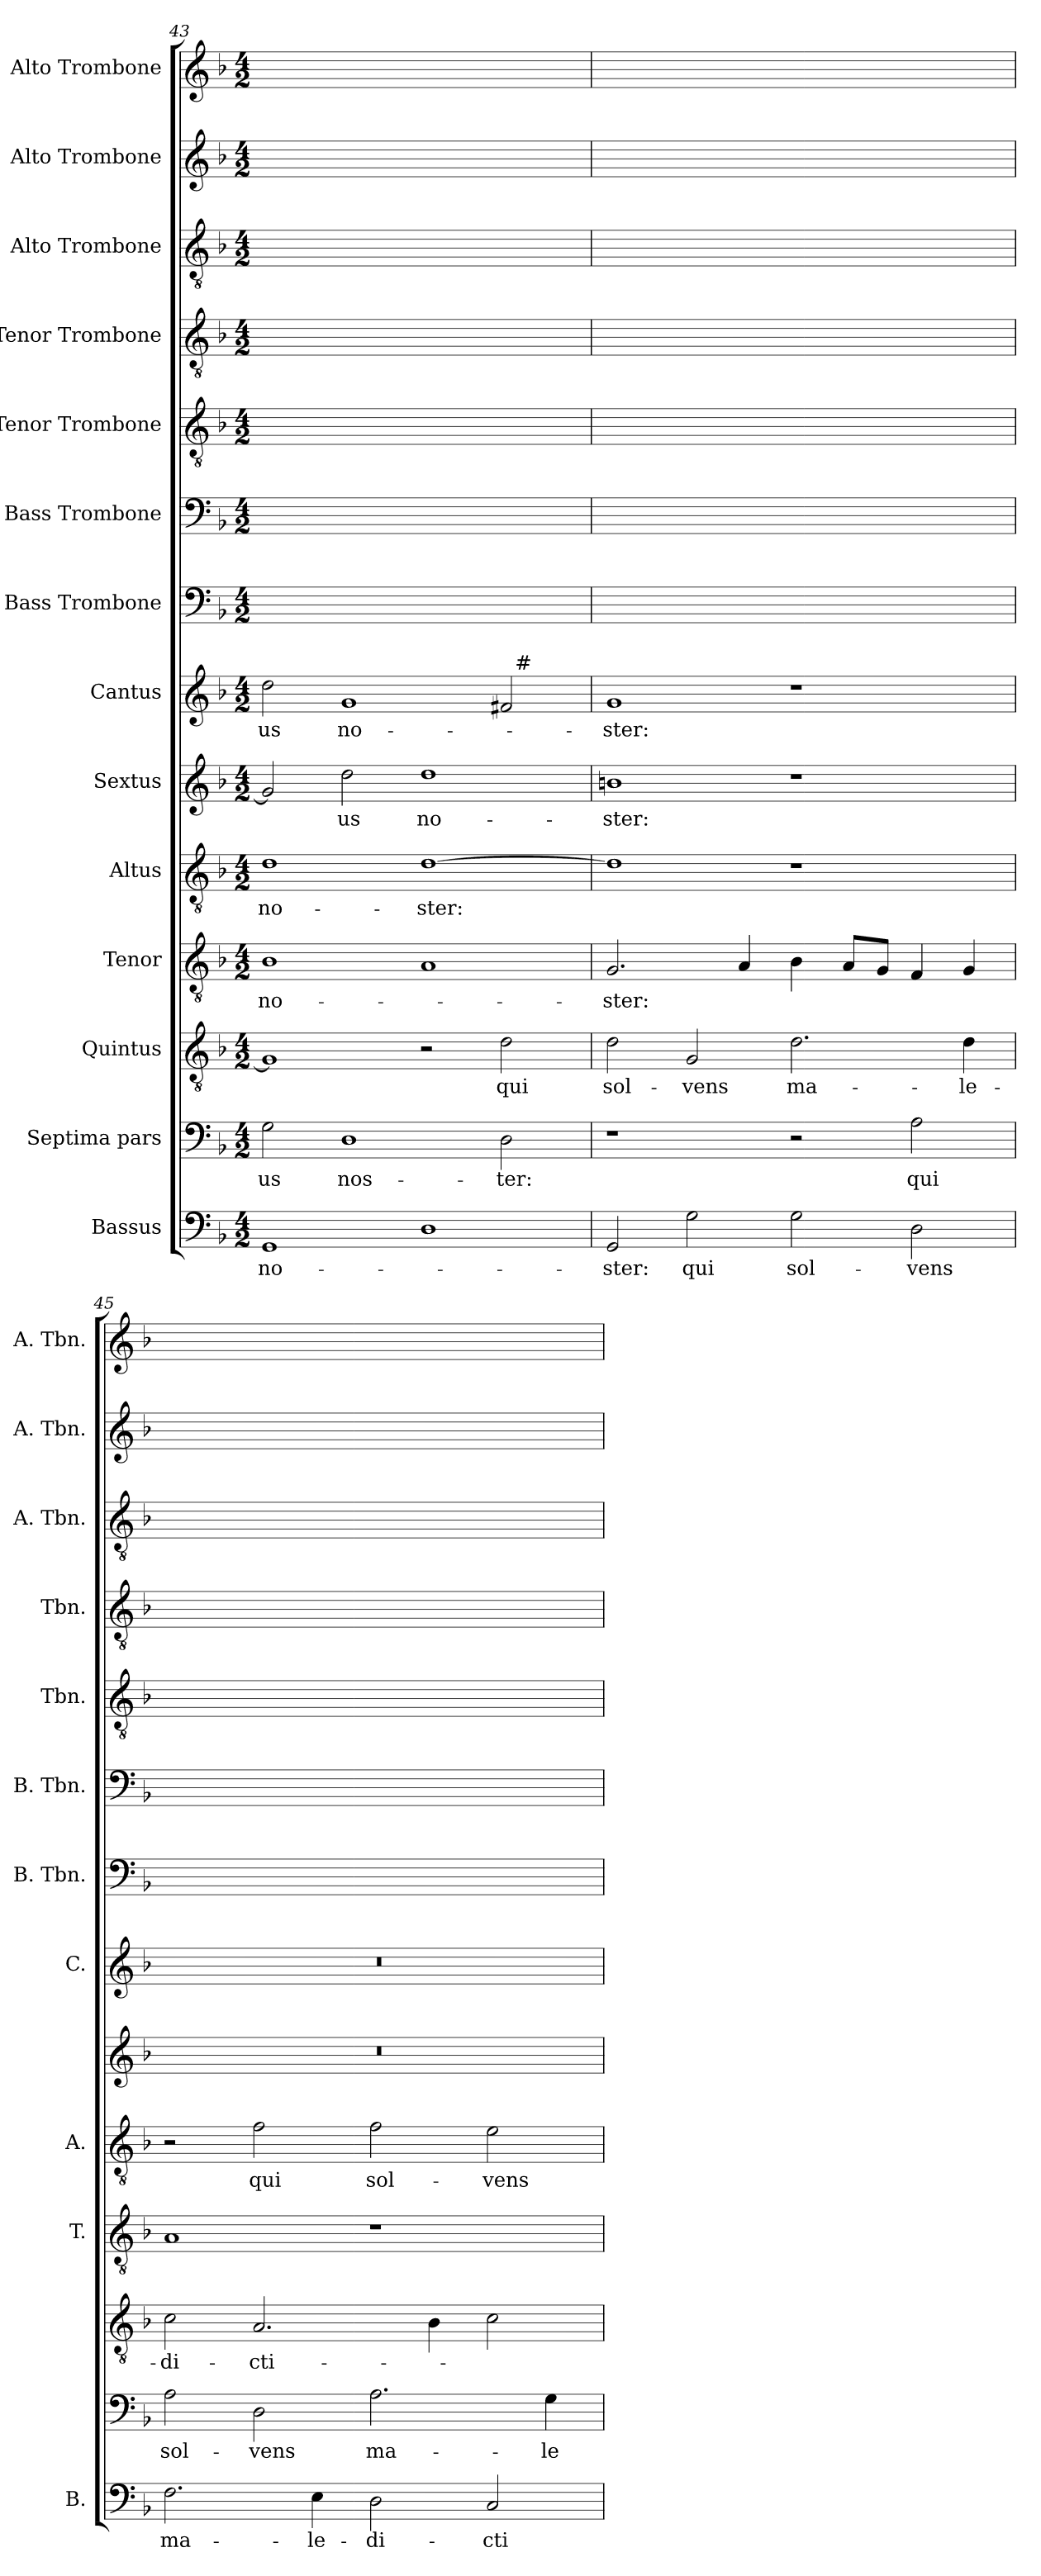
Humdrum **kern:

**kern	**text	**kern	**text	**kern	**text	**kern	**text	**kern	**text	**kern	**text	**kern	**text	**kern	**text	**kern	**text	**kern	**text	**kern	**text	**kern	**text	**kern	**text	**kern	**text
*part14	*part14	*part13	*part13	*part12	*part12	*part11	*part11	*part10	*part10	*part9	*part9	*part8	*part8	*part7	*part7	*part6	*part6	*part5	*part5	*part4	*part4	*part3	*part3	*part2	*part2	*part1	*part1
*staff14	*staff14	*staff13	*staff13	*staff12	*staff12	*staff11	*staff11	*staff10	*staff10	*staff9	*staff9	*staff8	*staff8	*staff7	*staff7	*staff6	*staff6	*staff5	*staff5	*staff4	*staff4	*staff3	*staff3	*staff2	*staff2	*staff1	*staff1
*I"Bassus	*	*I"Septima pars	*	*I"Quintus	*	*I"Tenor	*	*I"Altus	*	*I"Sextus	*	*I"Cantus	*	*I"Bass Trombone	*	*I"Bass Trombone	*	*I"Tenor Trombone	*	*I"Tenor Trombone	*	*I"Alto Trombone	*	*I"Alto Trombone	*	*I"Alto Trombone	*
*I'B.	*	*	*	*	*	*I'T.	*	*I'A.	*	*	*	*I'C.	*	*I'B. Tbn.	*	*I'B. Tbn.	*	*I'Tbn.	*	*I'Tbn.	*	*I'A. Tbn.	*	*I'A. Tbn.	*	*I'A. Tbn.	*
*clefF4	*	*clefF4	*	*clefGv2	*	*clefGv2	*	*clefGv2	*	*clefG2	*	*clefG2	*	*clefF4	*	*clefF4	*	*clefGv2	*	*clefGv2	*	*clefGv2	*	*clefG2	*	*clefG2	*
*	*	*	*	*ITrd7c12	*	*ITrd7c12	*	*ITrd7c12	*	*	*	*	*	*	*	*	*	*	*	*	*	*	*	*	*	*	*
*k[b-]	*	*k[b-]	*	*k[b-]	*	*k[b-]	*	*k[b-]	*	*k[b-]	*	*k[b-]	*	*k[b-]	*	*k[b-]	*	*k[b-]	*	*k[b-]	*	*k[b-]	*	*k[b-]	*	*k[b-]	*
*d:	*	*d:	*	*d:	*	*d:	*	*d:	*	*d:	*	*d:	*	*d:	*	*d:	*	*d:	*	*d:	*	*d:	*	*d:	*	*d:	*
*M4/2	*	*M4/2	*	*M4/2	*	*M4/2	*	*M4/2	*	*M4/2	*	*M4/2	*	*M4/2	*	*M4/2	*	*M4/2	*	*M4/2	*	*M4/2	*	*M4/2	*	*M4/2	*
=43	=43	=43	=43	=43	=43	=43	=43	=43	=43	=43	=43	=43	=43	=43	=43	=43	=43	=43	=43	=43	=43	=43	=43	=43	=43	=43	=43
!	!LO:LY:b	!	!LO:LY:b	!	!	!	!LO:LY:b	!	!LO:LY:b	!	!	!	!LO:LY:b	!	!	!	!	!	!	!	!	!	!	!	!	!	!
*	*	*	*	*	*	*	*	*	*	*	*	*^	*	*	*	*	*	*	*	*	*	*	*	*	*	*	*
1GG	no-	2G\	-us	1GG]	.	1BB-	no-	1D	no-	2g/]	.	2dd\	1ryy	-us	1GGyy	no-	2G\yy	-us	1GGyy]	.	1BB-yy	no-	1Dyy	no-	2g/yy]	.	2dd\yy	-us
!	!	!	!LO:LY:b	!	!	!	!	!	!	!	!LO:LY:b	!	!	!LO:LY:b	!	!	!	!	!	!	!	!	!	!	!	!	!	!
.	.	1D	nos-	.	.	.	.	.	.	2dd\	-us	1g	.	no-	.	.	1Dyy	nos-	.	.	.	.	.	.	2dd\yy	-us	1gyy	no-
!	!	!	!	!	!	!	!	!	!LO:LY:b	!	!LO:LY:b	!	!	!	!	!	!	!	!	!	!	!	!	!	!	!	!	!
1D	.	.	.	2r	.	1AA	.	[>1D	-ster:	1dd	no-	.	2ryy	.	1Dyy	.	.	.	2ryy	.	1AAyy	.	[<1Dyy	-ster:	1ddyy	no-	.	.
!	!	!	!LO:LY:b	!	!LO:LY:b	!	!	!	!	!	!	!	!	!	!	!	!	!	!	!	!	!	!	!	!	!	!	!
.	.	2D\	-ter:	2D\	qui	.	.	.	.	.	.	2f#/	32ryy	.	.	.	2D\yy	-ter:	2D/yy	qui	.	.	.	.	.	.	2f#/yy	.
!	!	!	!	!	!	!	!	!	!	!	!	!	!LO:TX:a:t=#	!	!	!	!	!	!	!	!	!	!	!	!	!	!	!
.	.	.	.	.	.	.	.	.	.	.	.	.	4...ryy	.	.	.	.	.	.	.	.	.	.	.	.	.	.	.
=44	=44	=44	=44	=44	=44	=44	=44	=44	=44	=44	=44	=44	=44	=44	=44	=44	=44	=44	=44	=44	=44	=44	=44	=44	=44	=44	=44	=44
!	!LO:LY:b	!	!	!	!LO:LY:b	!	!LO:LY:b	!	!	!	!LO:LY:b	!	!	!LO:LY:b	!	!	!	!	!	!	!	!	!	!	!	!	!	!
*	*	*	*	*	*	*	*	*	*	*	*	*v	*v	*	*	*	*	*	*	*	*	*	*	*	*	*	*	*
2GG/	-ster:	1r	.	2D\	sol-	2.GG/	-ster:	1D]	.	1bn	-ster:	1g	-ster:	2GG/yy	-ster:	1ryy	.	2D/yy	sol-	2.GG/yy	-ster:	1Dyy]	.	1bnyy	-ster:	1gyy	-ster:
!	!LO:LY:b	!	!	!	!LO:LY:b	!	!	!	!	!	!	!	!	!	!	!	!	!	!	!	!	!	!	!	!	!	!
2G\	qui	.	.	2GG/	-vens	.	.	.	.	.	.	.	.	2G\yy	qui	.	.	2GG/yy	-vens	.	.	.	.	.	.	.	.
.	.	.	.	.	.	4AA/	.	.	.	.	.	.	.	.	.	.	.	.	.	4AA/yy	.	.	.	.	.	.	.
!	!LO:LY:b	!	!	!	!LO:LY:b	!	!	!	!	!	!	!	!	!	!	!	!	!	!	!	!	!	!	!	!	!	!
2G\	sol-	2r	.	2.D\	ma-	4BB-\	.	1r	.	1r	.	1r	.	2G\yy	sol-	2ryy	.	2.D/yy	ma-	4BB-/yy	.	1ryy	.	1ryy	.	1ryy	.
.	.	.	.	.	.	8AA/L	.	.	.	.	.	.	.	.	.	.	.	.	.	8AA/Lyy	.	.	.	.	.	.	.
.	.	.	.	.	.	8GG/J	.	.	.	.	.	.	.	.	.	.	.	.	.	8GG/Jyy	.	.	.	.	.	.	.
!	!LO:LY:b	!	!LO:LY:b	!	!	!	!	!	!	!	!	!	!	!	!	!	!	!	!	!	!	!	!	!	!	!	!
2D\	-vens	2A\	qui	.	.	4FF/	.	.	.	.	.	.	.	2D\yy	-vens	2A\yy	qui	.	.	4FF/yy	.	.	.	.	.	.	.
!	!	!	!	!	!LO:LY:b	!	!	!	!	!	!	!	!	!	!	!	!	!	!	!	!	!	!	!	!	!	!
.	.	.	.	4D\	-le-	4GG/	.	.	.	.	.	.	.	.	.	.	.	4D/yy	-le-	4GG/yy	.	.	.	.	.	.	.
=45	=45	=45	=45	=45	=45	=45	=45	=45	=45	=45	=45	=45	=45	=45	=45	=45	=45	=45	=45	=45	=45	=45	=45	=45	=45	=45	=45
!	!LO:LY:b	!	!LO:LY:b	!	!LO:LY:b	!	!	!	!	!LO:N:vis=1	!	!LO:N:vis=1	!	!	!	!	!	!	!	!	!	!	!	!	!	!	!
2.F\	ma-	2A\	sol-	2C\	-di-	1AA	.	2r	.	0r	.	0r	.	2.F\yy	ma-	2A\yy	sol-	2C/yy	-di-	1AAyy	.	2ryy	.	0ryy	.	0ryy	.
!	!	!	!LO:LY:b	!	!LO:LY:b	!	!	!	!LO:LY:b	!	!	!	!	!	!	!	!	!	!	!	!	!	!	!	!	!	!
.	.	2D\	-vens	2.AA/	-cti-	.	.	2F\	qui	.	.	.	.	.	.	2D\yy	-vens	2.AA/yy	-cti-	.	.	2F/yy	qui	.	.	.	.
!	!LO:LY:b	!	!	!	!	!	!	!	!	!	!	!	!	!	!	!	!	!	!	!	!	!	!	!	!	!	!
4E\	-le-	.	.	.	.	.	.	.	.	.	.	.	.	4E\yy	-le-	.	.	.	.	.	.	.	.	.	.	.	.
!	!LO:LY:b	!	!LO:LY:b	!	!	!	!	!	!LO:LY:b	!	!	!	!	!	!	!	!	!	!	!	!	!	!	!	!	!	!
2D\	-di-	2.A\	ma-	.	.	1r	.	2F\	sol-	.	.	.	.	2D\yy	-di-	2.A\yy	ma-	.	.	1ryy	.	2F/yy	sol-	.	.	.	.
.	.	.	.	4BB-\	.	.	.	.	.	.	.	.	.	.	.	.	.	4BB-/yy	.	.	.	.	.	.	.	.	.
!	!LO:LY:b	!	!	!	!	!	!	!	!LO:LY:b	!	!	!	!	!	!	!	!	!	!	!	!	!	!	!	!	!	!
2C/	-cti-	.	.	2C\	.	.	.	2E\	-vens	.	.	.	.	2C/yy	-cti-	.	.	2C/yy	.	.	.	2E/yy	-vens	.	.	.	.
!	!	!	!LO:LY:b	!	!	!	!	!	!	!	!	!	!	!	!	!	!	!	!	!	!	!	!	!	!	!	!
.	.	4G\	-le-	.	.	.	.	.	.	.	.	.	.	.	.	4G\yy	-le-	.	.	.	.	.	.	.	.	.	.
=	=	=	=	=	=	=	=	=	=	=	=	=	=	=	=	=	=	=	=	=	=	=	=	=	=	=	=
*-	*-	*-	*-	*-	*-	*-	*-	*-	*-	*-	*-	*-	*-	*-	*-	*-	*-	*-	*-	*-	*-	*-	*-	*-	*-	*-	*-
